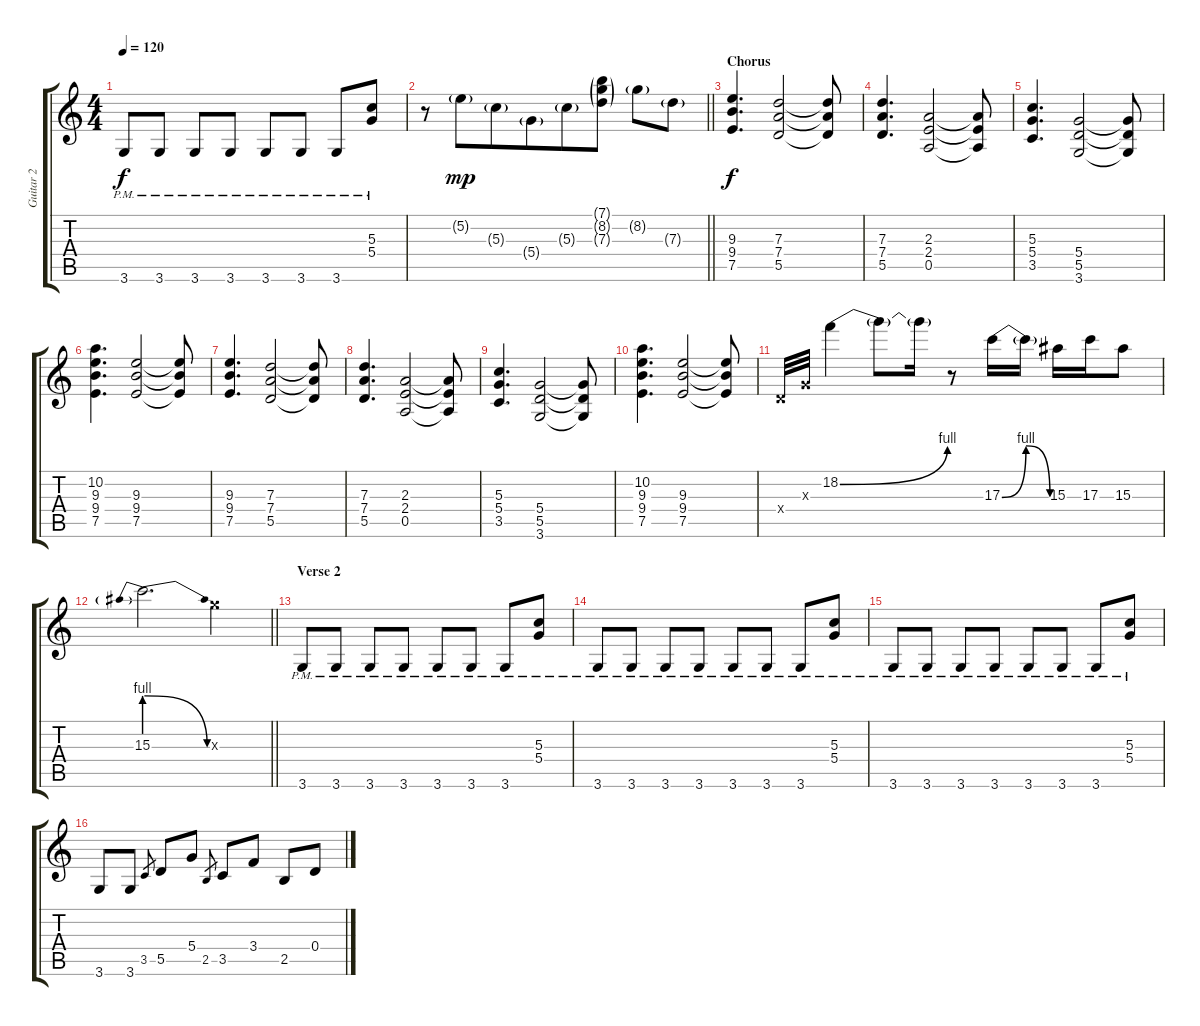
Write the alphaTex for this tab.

\track ("Guitar 2" "Guitar 2") {instrument overdrivenguitar}
\staff {score tabs}
\tuning (E4 B3 G3 D3 A2 E2) {hide}
\ts (4 4)
\tempo 120
\clef g2
\ks c
3.6{pm}.8{dy f} 3.6{pm}.8 3.6{pm}.8 3.6{pm}.8 3.6{pm}.8 3.6{pm}.8 3.6{pm}.8 (5.3{pm} 5.4{pm}).8 |
\barLineRight lightlight
r.8 5.2{g}.8{dy mp beam merge} 5.3{g}.8 5.4{g}.8{beam merge} 5.3{g}.8 (7.1{g} 8.2{g} 7.3{g}).8 8.2{g}.8 7.3{g}.8 |
\section ("" "Chorus")
(9.3 9.4 7.5).4{d dy f} (7.3 7.4 5.5).2 (7.3{t} 7.4{t} 5.5{t}).8 |
(7.3 7.4 5.5).4{d} (2.3 2.4 0.5).2 (2.3{t} 2.4{t} 0.5{t}).8 |
(5.3 5.4 3.5).4{d} (5.4 5.5 3.6).2 (5.4{t} 5.5{t} 3.6{t}).8 |
(10.2 9.3 9.4 7.5).4{d} (9.3 9.4 7.5).2 (9.3{t} 9.4{t} 7.5{t}).8 |
(9.3 9.4 7.5).4{d} (7.3 7.4 5.5).2 (7.3{t} 7.4{t} 5.5{t}).8 |
(7.3 7.4 5.5).4{d} (2.3 2.4 0.5).2 (2.3{t} 2.4{t} 0.5{t}).8 |
(5.3 5.4 3.5).4{d} (5.4 5.5 3.6).2 (5.4{t} 5.5{t} 3.6{t}).8 |
(10.2 9.3 9.4 7.5).4{d} (9.3 9.4 7.5).2 (9.3{t} 9.4{t} 7.5{t}).8 |
0.4{x}.32 0.3{x}.32 18.2{be (bend 0 0 60 4)}.4 18.2{t}.8 18.2{t}.16 r.8 17.3{be (bendrelease 0 0 16 4 30 4 60 0)}.16 17.3{t}.16 15.3.16 17.3.16 15.3.8 |
\barLineRight lightlight
15.3{be (prebendrelease 0 4 60 0)}.2{d} 12.3{x}.4 |
\section ("" "Verse 2")
3.6{pm}.8 3.6{pm}.8 3.6{pm}.8 3.6{pm}.8 3.6{pm}.8 3.6{pm}.8 3.6{pm}.8 (5.3{pm} 5.4{pm}).8 |
3.6{pm}.8 3.6{pm}.8 3.6{pm}.8 3.6{pm}.8 3.6{pm}.8 3.6{pm}.8 3.6{pm}.8 (5.3{pm} 5.4{pm}).8 |
3.6{pm}.8 3.6{pm}.8 3.6{pm}.8 3.6{pm}.8 3.6{pm}.8 3.6{pm}.8 3.6{pm}.8 (5.3{pm} 5.4{pm}).8 |
3.6.8 3.6.8 3.5.8{gr} 5.5.8 5.4.8 2.5.8{gr} 3.5.8 3.4.8 2.5.8 0.4.8
